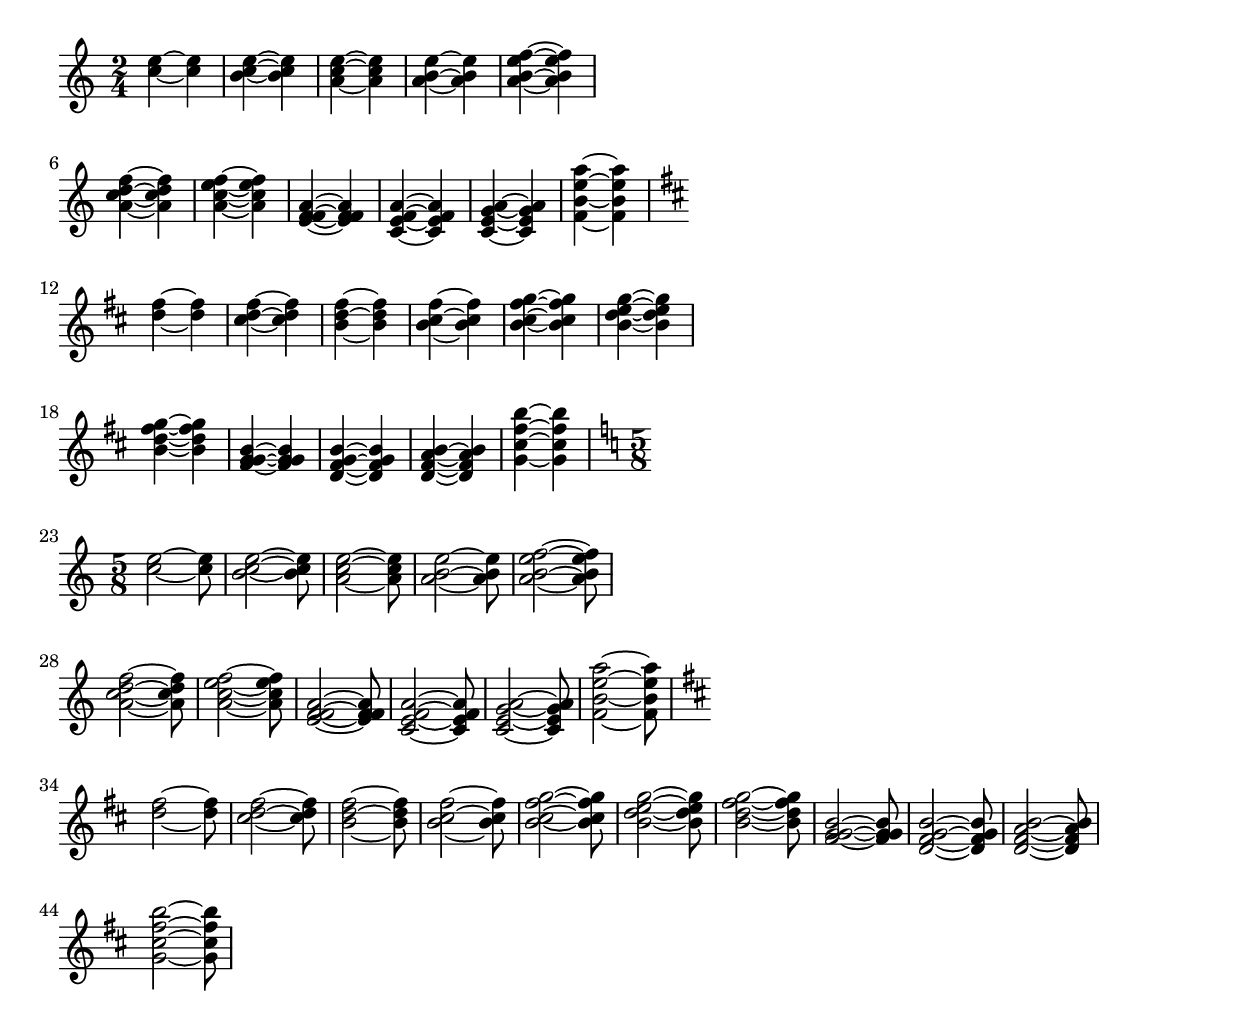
\header {


  texidoc = "In chords, ties keep closer to the note head vertically,
but never collide with heads or stems. Seconds are formatted up/down;
the rest of the ties are positioned according to their vertical
position.

The code does not handle all cases. Sometimes ties will printed on top
of or very close to each other. This happens in the last chords of
each system.  "
  

}

\version "2.7.36"

\paper {
  indent = #0.0
  ragged-right = ##t
}



generateTiePattern
= #(define-music-function (parser location is-long chords) (boolean? ly:music?)

    "

translate x y z to x~x y~y z~z

" 
    
  (define (chord->tied-chord chord)
    (let*
	((ch1 (ly:music-deep-copy chord))
	 (ch2 (ly:music-deep-copy chord))
	 (dur1 (ly:make-duration
		(if is-long
		    1 2)))
	 (dur2 (ly:make-duration
		(if is-long
		    3 2))))

      (for-each (lambda (e)
		  (ly:music-set-property! e 'duration dur1))
		(ly:music-property ch1 'elements))

      (for-each (lambda (e)
		  (ly:music-set-property! e 'duration dur2))
		(ly:music-property ch2 'elements))
      
      (set! (ly:music-property ch1 'elements)
	    (cons
	     (make-music 'TieEvent)
	     (ly:music-property ch1 'elements)))

      (list ch1 ch2)))

  (make-music 'SequentialMusic 'elements (apply append
						(map chord->tied-chord (ly:music-property  chords 'elements)))))

baseChords =
\applyMusic #(lambda (mus)
	      (ly:music-property mus 'element))
\relative c'' {
  <c e>  
  <b c e>
  <a c e>
  <a b e>
  <a b e f>
  <a c d f>
  <a c e f>
  <f a e f>
  <c e f a> 
  <c e g a>
  <f b e a>
}

testShort =
{
  \key c \major
  \generateTiePattern ##f \baseChords
}  

testLong =
{
  \key c \major
  \generateTiePattern ##t \baseChords
}  

\new Voice
{
  \time 2/4

  \testShort \break
  \transpose c d \testShort \break
  \time 5/8
  \testLong \break
  \transpose c d \testLong \break
}


